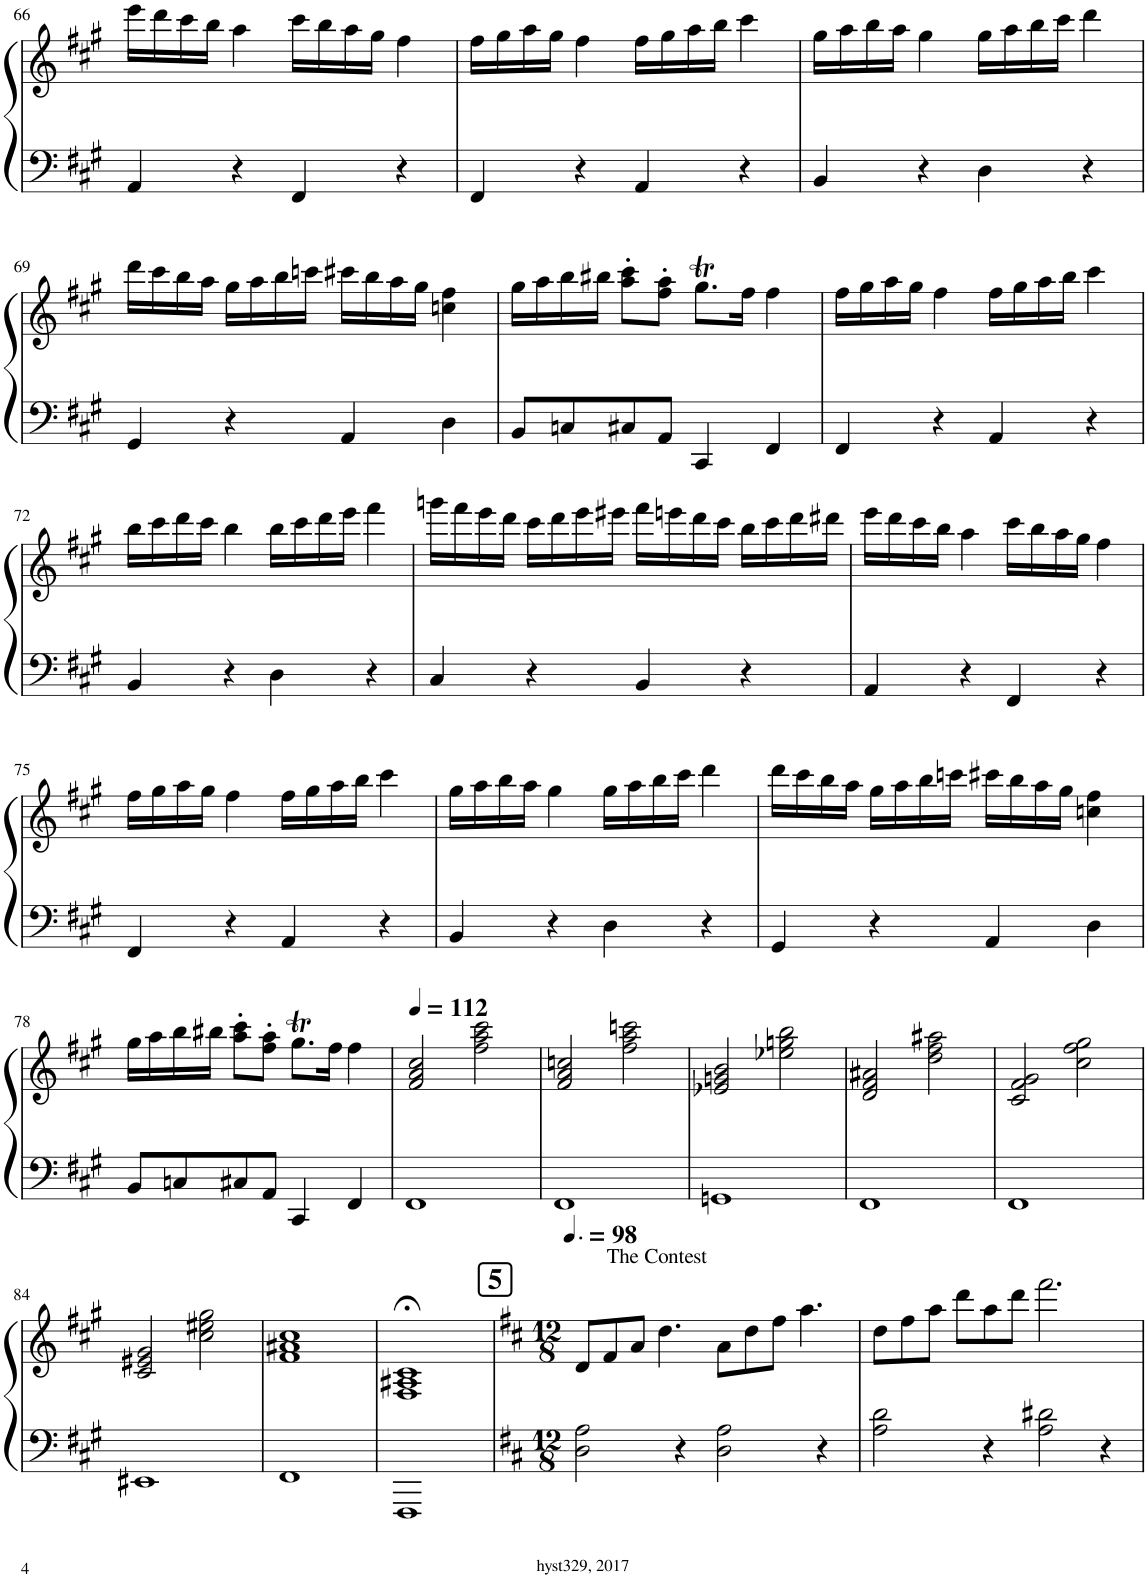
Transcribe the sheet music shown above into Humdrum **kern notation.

**kern	**kern
*part1	*part1
*staff2	*staff1
*I"Piano	*
*I'Pno.	*
!!LO:PB:g=z
*clefF4	*clefG2
*k[f#c#g#]	*k[f#c#g#]
*M4/4	*M4/4
=66	=66
4AA/	16eee\LL
.	16ddd\
.	16ccc#\
.	16bb\JJ
4r	4aa\
4FF#/	16ccc#\LL
.	16bb\
.	16aa\
.	16gg#\JJ
4r	4ff#\
=67	=67
4FF#/	16ff#\LL
.	16gg#\
.	16aa\
.	16gg#\JJ
4r	4ff#\
4AA/	16ff#\LL
.	16gg#\
.	16aa\
.	16bb\JJ
4r	4ccc#\
=68	=68
4BB/	16gg#\LL
.	16aa\
.	16bb\
.	16aa\JJ
4r	4gg#\
4D\	16gg#\LL
.	16aa\
.	16bb\
.	16ccc#\JJ
4r	4ddd\
!!LO:LB:g=z
=69	=69
4GG#/	16ddd\LL
.	16ccc#\
.	16bb\
.	16aa\JJ
4r	16gg#\LL
.	16aa\
.	16bb\
.	16cccn\JJ
4AA/	16ccc#X\LL
.	16bb\
.	16aa\
.	16gg#\JJ
4D\	4ccn\ 4ff#\
=70	=70
8BB/L	16gg#\LL
.	16aa\
8Cn/	16bb\
.	16bb#X\JJ
8C#X/	8aa\' 8ccc#\'L
8AA/J	8ff#\' 8aa\'J
4CC#/	8.gg#t\L
.	16ff#\Jk
4FF#/	4ff#\
=71	=71
4FF#/	16ff#\LL
.	16gg#\
.	16aa\
.	16gg#\JJ
4r	4ff#\
4AA/	16ff#\LL
.	16gg#\
.	16aa\
.	16bb\JJ
4r	4ccc#\
!!LO:LB:g=z
=72	=72
4BB/	16bb\LL
.	16ccc#\
.	16ddd\
.	16ccc#\JJ
4r	4bb\
4D\	16bb\LL
.	16ccc#\
.	16ddd\
.	16eee\JJ
4r	4fff#\
=73	=73
4C#/	16gggn\LL
.	16fff#\
.	16eee\
.	16ddd\JJ
4r	16ccc#\LL
.	16ddd\
.	16eee\
.	16eee#X\JJ
4BB/	16fff#\LL
.	16eeen\
.	16ddd\
.	16ccc#\JJ
4r	16bb\LL
.	16ccc#\
.	16ddd\
.	16ddd#X\JJ
=74	=74
4AA/	16eee\LL
.	16ddd\
.	16ccc#\
.	16bb\JJ
4r	4aa\
4FF#/	16ccc#\LL
.	16bb\
.	16aa\
.	16gg#\JJ
4r	4ff#\
!!LO:LB:g=z
=75	=75
4FF#/	16ff#\LL
.	16gg#\
.	16aa\
.	16gg#\JJ
4r	4ff#\
4AA/	16ff#\LL
.	16gg#\
.	16aa\
.	16bb\JJ
4r	4ccc#\
=76	=76
4BB/	16gg#\LL
.	16aa\
.	16bb\
.	16aa\JJ
4r	4gg#\
4D\	16gg#\LL
.	16aa\
.	16bb\
.	16ccc#\JJ
4r	4ddd\
=77	=77
4GG#/	16ddd\LL
.	16ccc#\
.	16bb\
.	16aa\JJ
4r	16gg#\LL
.	16aa\
.	16bb\
.	16cccn\JJ
4AA/	16ccc#X\LL
.	16bb\
.	16aa\
.	16gg#\JJ
4D\	4ccn\ 4ff#\
!!LO:LB:g=z
=78	=78
8BB/L	16gg#\LL
.	16aa\
8Cn/	16bb\
.	16bb#X\JJ
8C#X/	8aa\' 8ccc#\'L
8AA/J	8ff#\' 8aa\'J
4CC#/	8.gg#t\L
.	16ff#\Jk
4FF#/	4ff#\
=79	=79
*	*MM112
1FF#	2f#/ 2a/ 2cc#/
.	2ff#\ 2aa\ 2ccc#\
=80	=80
1FF#	2f#/ 2a/ 2ccn/
.	2ff#\ 2aa\ 2cccn\
=81	=81
1GGn	2e-X/ 2gn/ 2b/
.	2ee-X\ 2ggn\ 2bb\
=82	=82
1FF#	2d/ 2f#/ 2a#X/
.	2dd\ 2ff#\ 2aa#X\
=83	=83
1FF#	2c#/ 2f#/ 2g#/
.	2cc#\ 2ff#\ 2gg#\
!!LO:LB:g=z
=84	=84
1EE#X	2c#/ 2e#X/ 2g#/
.	2cc#\ 2ee#X\ 2gg#\
=85	=85
1FF#	1f# 1a#X 1cc#
=86	=86
1FFF#	1F#;< 1A#X;< 1c#;<
=87	=87
!!LO:REH:place=s1:a:B:cj:fs=14:t=5
*k[f#c#]	*k[f#c#]
*M12/8	*M12/8
*	*MM147
!	!LO:TX:a:t=The Contest
2D\ 2A\	8d/L
.	8f#/
.	8a/J
.	4.dd\
4r	.
2D\ 2A\	8a\L
.	8dd\
.	8ff#\J
.	4.aa\
4r	.
=88	=88
2A\ 2d\	8dd\L
.	8ff#\
.	8aa\J
.	8ddd\L
4r	8aa\
.	8ddd\J
2A\ 2d#X\	2.fff#\
4r	.
=	=
*-	*-
